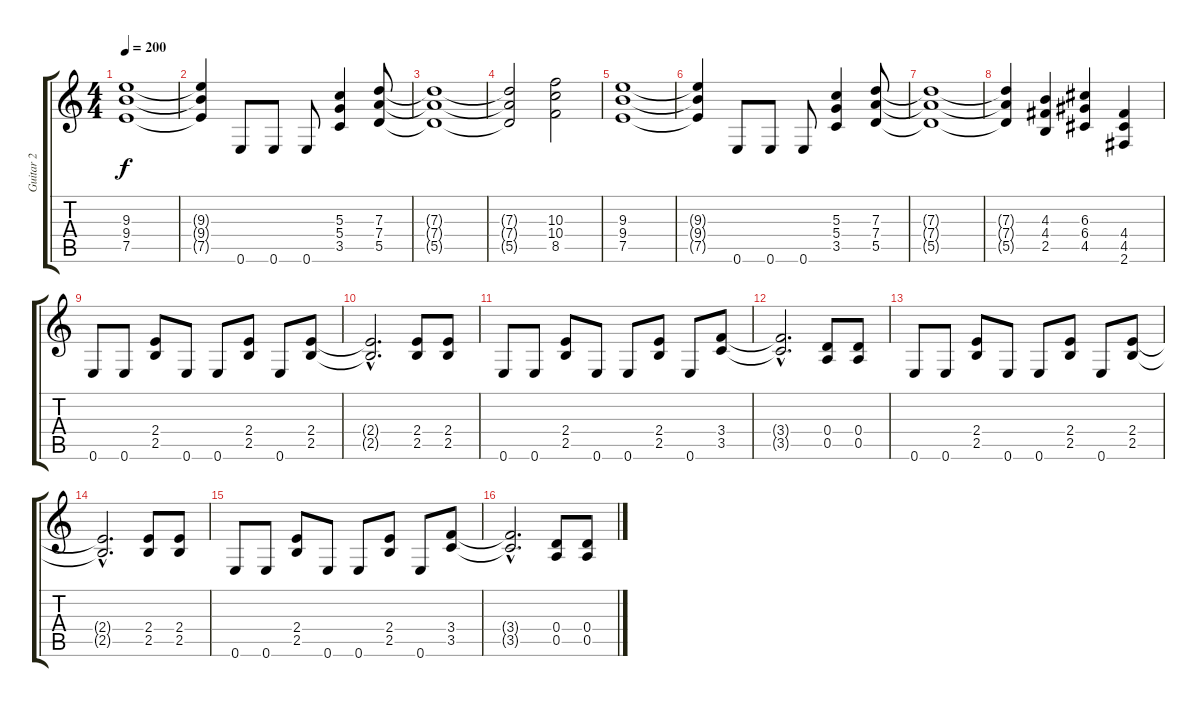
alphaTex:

\track ("Guitar 2" "Guitar 2") {instrument overdrivenguitar}
\staff {score tabs}
\tuning (E4 B3 G3 D3 A2 E2) {hide}
\ts (4 4)
\tempo 200
\clef g2
\ks c
(9.3 9.4 7.5).1{dy f} |
(9.3{t} 9.4{t} 7.5{t}).4 0.6.8 0.6.8 0.6.8 (5.3 5.4 3.5).4 (7.3 7.4 5.5).8 |
(7.3{t} 7.4{t} 5.5{t}).1 |
(7.3{t} 7.4{t} 5.5{t}).2 (10.3 10.4 8.5).2 |
(9.3 9.4 7.5).1 |
(9.3{t} 9.4{t} 7.5{t}).4 0.6.8 0.6.8 0.6.8 (5.3 5.4 3.5).4 (7.3 7.4 5.5).8 |
(7.3{t} 7.4{t} 5.5{t}).1 |
(7.3{t} 7.4{t} 5.5{t}).4 (4.3 4.4 2.5).4 (6.3 6.4 4.5).4 (4.4 4.5 2.6).4 |
0.6.8 0.6.8 (2.4 2.5).8 0.6.8 0.6.8 (2.4 2.5).8 0.6.8 (2.4 2.5).8 |
(2.4{hac t} 2.5{hac t}).2{d} (2.4 2.5).8 (2.4 2.5).8 |
0.6.8 0.6.8 (2.4 2.5).8 0.6.8 0.6.8 (2.4 2.5).8 0.6.8 (3.4 3.5).8 |
(3.4{hac t} 3.5{hac t}).2{d} (0.4 0.5).8 (0.4 0.5).8 |
0.6.8 0.6.8 (2.4 2.5).8 0.6.8 0.6.8 (2.4 2.5).8 0.6.8 (2.4 2.5).8 |
(2.4{hac t} 2.5{hac t}).2{d} (2.4 2.5).8 (2.4 2.5).8 |
0.6.8 0.6.8 (2.4 2.5).8 0.6.8 0.6.8 (2.4 2.5).8 0.6.8 (3.4 3.5).8 |
(3.4{hac t} 3.5{hac t}).2{d} (0.4 0.5).8 (0.4 0.5).8
